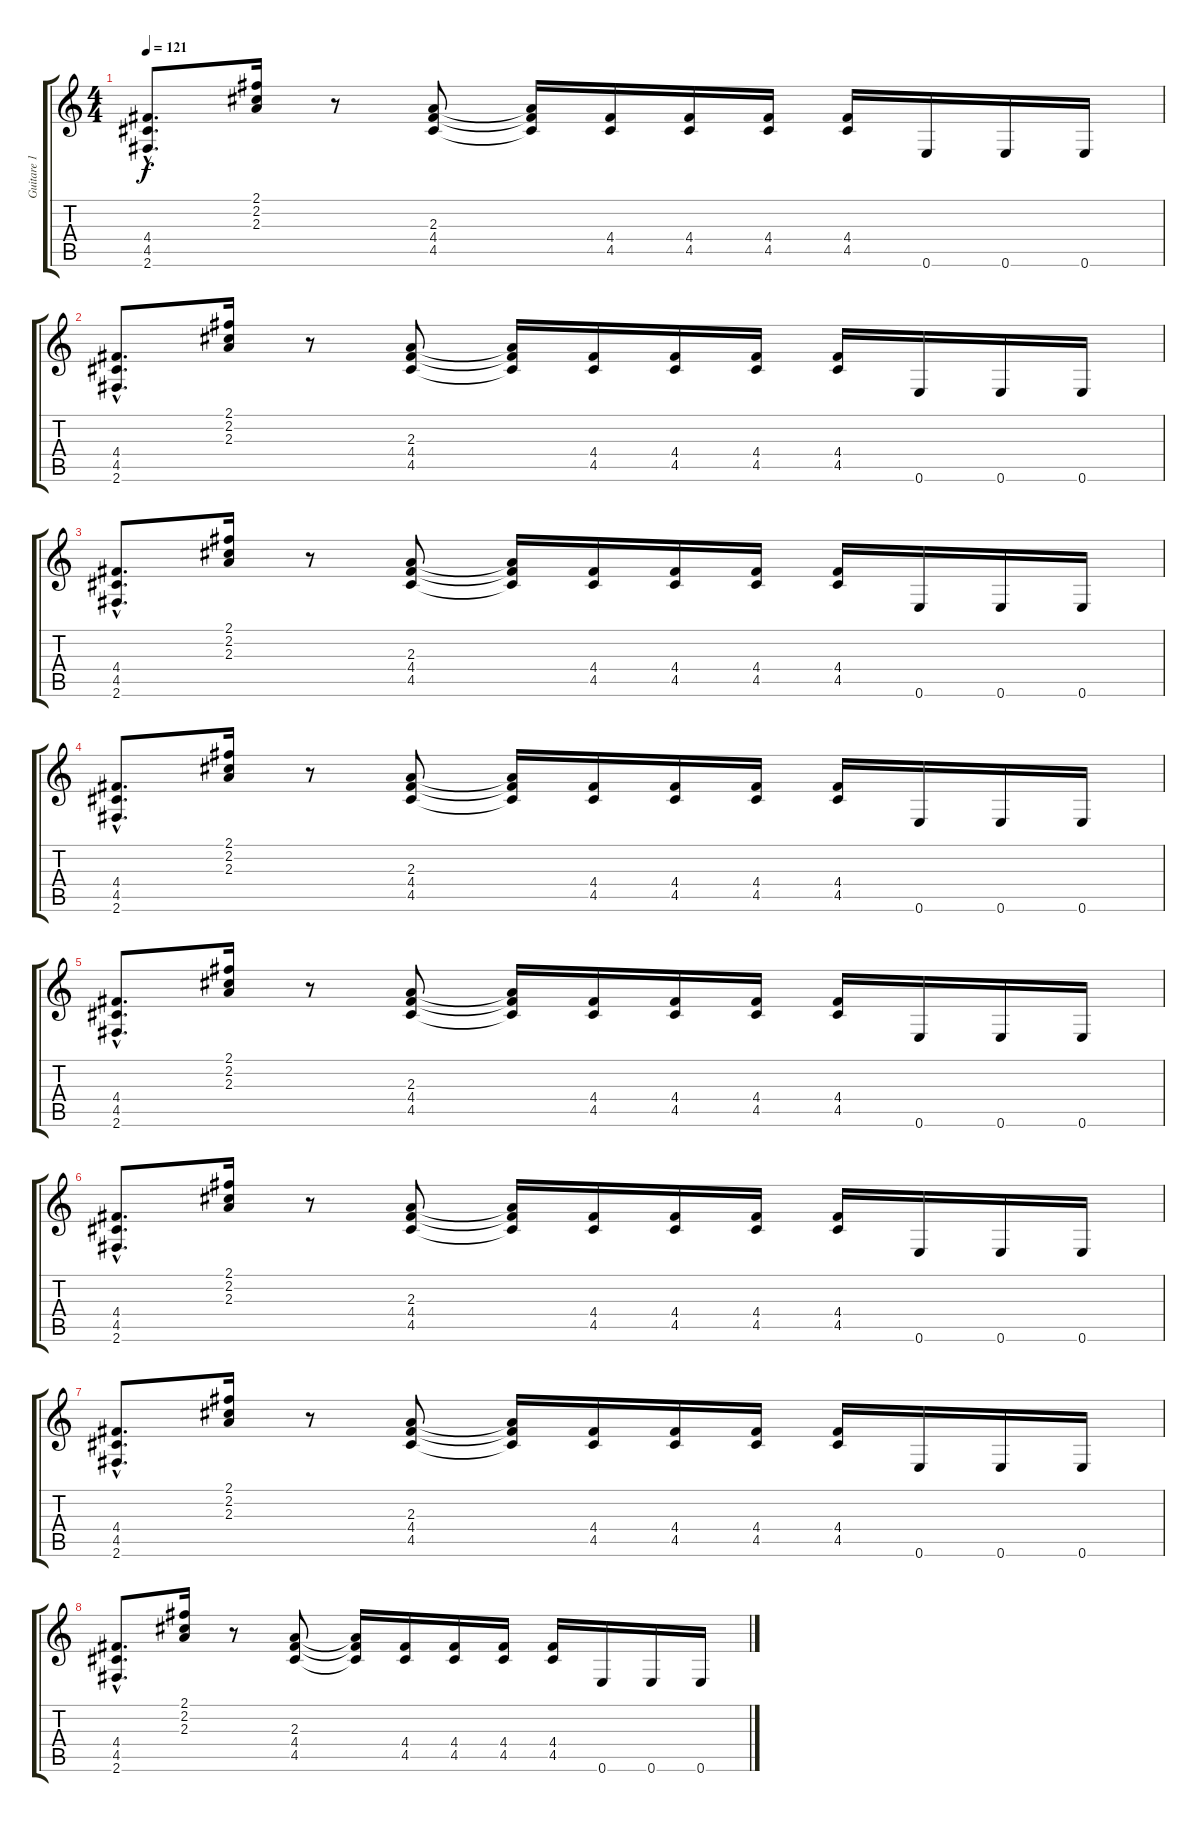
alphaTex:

\track ("Guitare 1" "Guitare 1") {instrument acousticguitarsteel}
\staff {score tabs}
\tuning (E4 B3 G3 D3 A2 E2) {hide}
\ts (4 4)
\tempo 121
\clef g2
\ks c
(4.4{hac} 4.5{hac} 2.6{hac}).8{d dy f instrument acousticguitarsteel} (2.1 2.2 2.3).16 r.8 (2.3 4.4 4.5).8 (2.3{t} 4.4{t} 4.5{t}).16 (4.4 4.5).16 (4.4 4.5).16 (4.4 4.5).16 (4.4 4.5).16 0.6.16 0.6.16 0.6.16 |
(4.4{hac} 4.5{hac} 2.6{hac}).8{d} (2.1 2.2 2.3).16 r.8 (2.3 4.4 4.5).8 (2.3{t} 4.4{t} 4.5{t}).16 (4.4 4.5).16 (4.4 4.5).16 (4.4 4.5).16 (4.4 4.5).16 0.6.16 0.6.16 0.6.16 |
(4.4{hac} 4.5{hac} 2.6{hac}).8{d} (2.1 2.2 2.3).16 r.8 (2.3 4.4 4.5).8 (2.3{t} 4.4{t} 4.5{t}).16 (4.4 4.5).16 (4.4 4.5).16 (4.4 4.5).16 (4.4 4.5).16 0.6.16 0.6.16 0.6.16 |
(4.4{hac} 4.5{hac} 2.6{hac}).8{d} (2.1 2.2 2.3).16 r.8 (2.3 4.4 4.5).8 (2.3{t} 4.4{t} 4.5{t}).16 (4.4 4.5).16 (4.4 4.5).16 (4.4 4.5).16 (4.4 4.5).16 0.6.16 0.6.16 0.6.16 |
(4.4{hac} 4.5{hac} 2.6{hac}).8{d} (2.1 2.2 2.3).16 r.8 (2.3 4.4 4.5).8 (2.3{t} 4.4{t} 4.5{t}).16 (4.4 4.5).16 (4.4 4.5).16 (4.4 4.5).16 (4.4 4.5).16 0.6.16 0.6.16 0.6.16 |
(4.4{hac} 4.5{hac} 2.6{hac}).8{d} (2.1 2.2 2.3).16 r.8 (2.3 4.4 4.5).8 (2.3{t} 4.4{t} 4.5{t}).16 (4.4 4.5).16 (4.4 4.5).16 (4.4 4.5).16 (4.4 4.5).16 0.6.16 0.6.16 0.6.16 |
(4.4{hac} 4.5{hac} 2.6{hac}).8{d} (2.1 2.2 2.3).16 r.8 (2.3 4.4 4.5).8 (2.3{t} 4.4{t} 4.5{t}).16 (4.4 4.5).16 (4.4 4.5).16 (4.4 4.5).16 (4.4 4.5).16 0.6.16 0.6.16 0.6.16 |
(4.4{hac} 4.5{hac} 2.6{hac}).8{d} (2.1 2.2 2.3).16 r.8 (2.3 4.4 4.5).8 (2.3{t} 4.4{t} 4.5{t}).16 (4.4 4.5).16 (4.4 4.5).16 (4.4 4.5).16 (4.4 4.5).16 0.6.16 0.6.16 0.6.16
